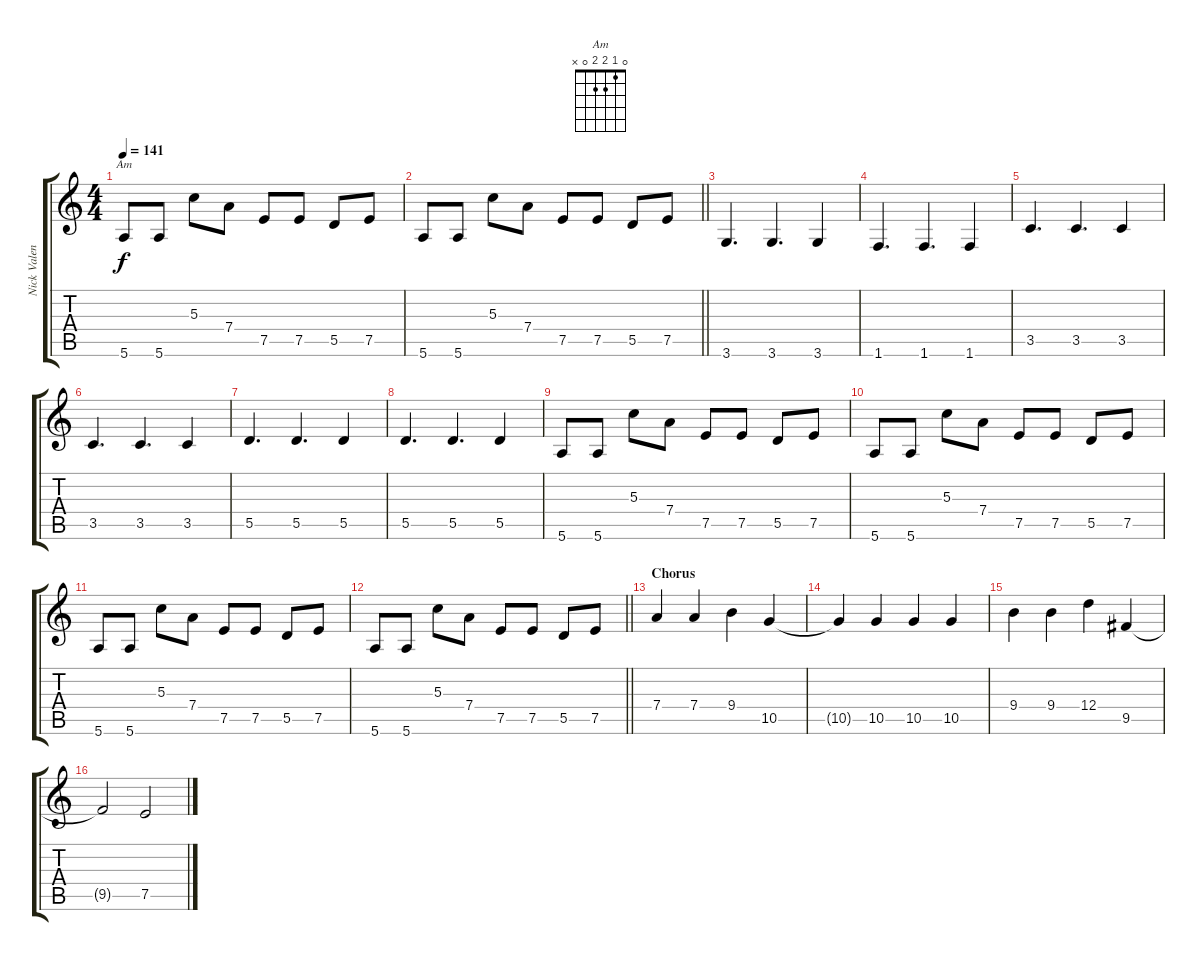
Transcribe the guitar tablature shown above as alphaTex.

\track ("Nick Valensi - Lead Guitar" "Nick Valen") {instrument overdrivenguitar}
\staff {score tabs}
\tuning (E4 B3 G3 D3 A2 E2) {hide}
\chord ("Am" 0 1 2 2 0 x)
\ts (4 4)
\tempo 141
\clef g2
\ks c
5.6.8{ch "Am" dy f} 5.6.8 5.3.8 7.4.8 7.5.8 7.5.8 5.5.8 7.5.8 |
\barLineRight lightlight
5.6.8 5.6.8 5.3.8 7.4.8 7.5.8 7.5.8 5.5.8 7.5.8 |
3.6.4{d} 3.6.4{d} 3.6.4 |
1.6.4{d} 1.6.4{d} 1.6.4 |
3.5.4{d} 3.5.4{d} 3.5.4 |
3.5.4{d} 3.5.4{d} 3.5.4 |
5.5.4{d} 5.5.4{d} 5.5.4 |
5.5.4{d} 5.5.4{d} 5.5.4 |
5.6.8 5.6.8 5.3.8 7.4.8 7.5.8 7.5.8 5.5.8 7.5.8 |
5.6.8 5.6.8 5.3.8 7.4.8 7.5.8 7.5.8 5.5.8 7.5.8 |
5.6.8 5.6.8 5.3.8 7.4.8 7.5.8 7.5.8 5.5.8 7.5.8 |
\barLineRight lightlight
5.6.8 5.6.8 5.3.8 7.4.8 7.5.8 7.5.8 5.5.8 7.5.8 |
\section ("" "Chorus")
7.4.4 7.4.4 9.4.4 10.5.4 |
10.5{t}.4 10.5.4 10.5.4 10.5.4 |
9.4.4 9.4.4 12.4.4 9.5.4 |
9.5{t}.2 7.5.2
